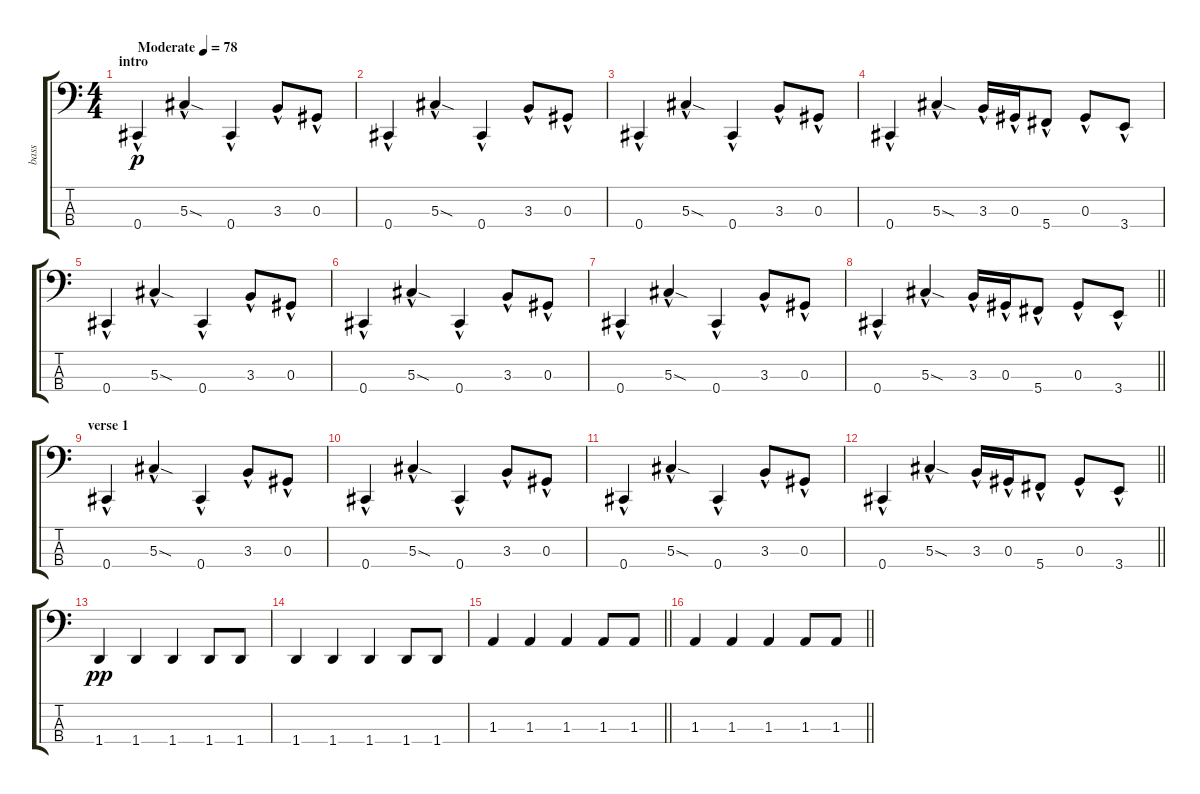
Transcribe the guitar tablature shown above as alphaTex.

\track ("bass" "bass") {instrument acousticbass}
\staff {score tabs}
\tuning (Gb2 Db2 Ab1 Db1) {hide}
\ts (4 4)
\section ("" "intro")
\tempo (78 "Moderate")
\clef f4
\ks c
0.4{hac}.4{dy p instrument acousticbass} 5.3{sod hac}.4 0.4{hac}.4 3.3{hac}.8 0.3{hac}.8 |
0.4{hac}.4 5.3{sod hac}.4 0.4{hac}.4 3.3{hac}.8 0.3{hac}.8 |
0.4{hac}.4 5.3{sod hac}.4 0.4{hac}.4 3.3{hac}.8 0.3{hac}.8 |
0.4{hac}.4 5.3{sod hac}.4 3.3{hac}.16 0.3{hac}.16 5.4{hac}.8 0.3{hac}.8 3.4{hac}.8 |
0.4{hac}.4 5.3{sod hac}.4 0.4{hac}.4 3.3{hac}.8 0.3{hac}.8 |
0.4{hac}.4 5.3{sod hac}.4 0.4{hac}.4 3.3{hac}.8 0.3{hac}.8 |
0.4{hac}.4 5.3{sod hac}.4 0.4{hac}.4 3.3{hac}.8 0.3{hac}.8 |
\barLineRight lightlight
0.4{hac}.4 5.3{sod hac}.4 3.3{hac}.16 0.3{hac}.16 5.4{hac}.8 0.3{hac}.8 3.4{hac}.8 |
\section ("" "verse 1")
0.4{hac}.4 5.3{sod hac}.4 0.4{hac}.4 3.3{hac}.8 0.3{hac}.8 |
0.4{hac}.4 5.3{sod hac}.4 0.4{hac}.4 3.3{hac}.8 0.3{hac}.8 |
0.4{hac}.4 5.3{sod hac}.4 0.4{hac}.4 3.3{hac}.8 0.3{hac}.8 |
\barLineRight lightlight
0.4{hac}.4 5.3{sod hac}.4 3.3{hac}.16 0.3{hac}.16 5.4{hac}.8 0.3{hac}.8 3.4{hac}.8 |
1.4.4{dy pp} 1.4.4 1.4.4 1.4.8 1.4.8 |
1.4.4 1.4.4 1.4.4 1.4.8 1.4.8 |
\barLineRight lightlight
1.3.4 1.3.4 1.3.4 1.3.8 1.3.8 |
\barLineRight lightlight
1.3.4 1.3.4 1.3.4 1.3.8 1.3.8
